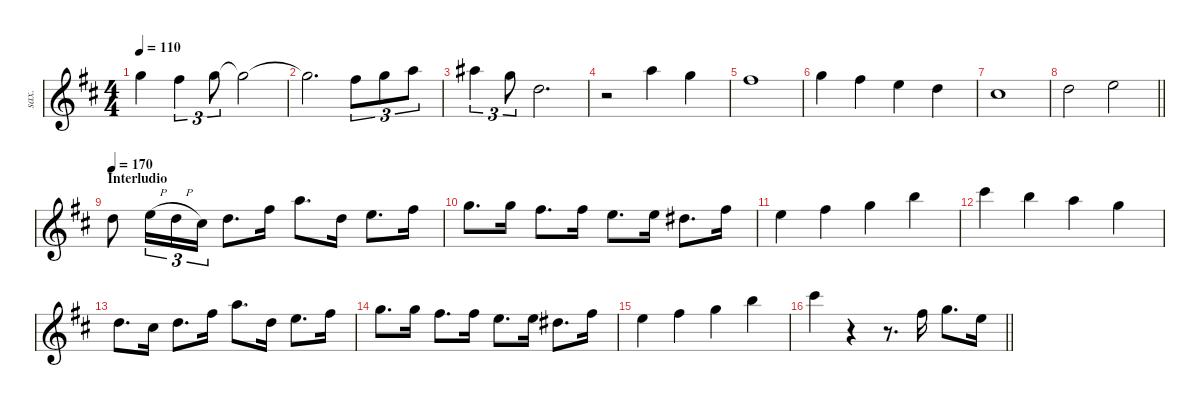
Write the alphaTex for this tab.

\defaultSystemsLayout 4
\hideDynamics
\useSystemSignSeparator
\otherSystemsTrackNameOrientation horizontal
\extendBarLines
\track ("Sax. T" "sax.") {instrument tenorsax}
\staff {score}
\tuning (E4 B3 G3 D3 A2 E2)
\displaytranspose 14
\ts (4 4)
\tempo 110
\clef g2
\ks d
1.1{acc forcenatural}.4{dy mp beam Down} 0.1{acc #}.4{tu (3 2) dy f beam Down} 1.1{acc forcenatural}.8{tu (3 2) beam Down} 1.1{t acc forcenatural}.2{beam Down} |
1.1{t acc forcenatural}.2{d beam Down} 0.1{acc #}.8{tu (3 2) beam Down} 1.1{acc forcenatural}.8{tu (3 2) beam Down} 3.1{acc forcenatural}.8{tu (3 2) beam Down} |
4.1{acc #}.4{tu (3 2) beam Down} 1.1{acc forcenatural}.8{tu (3 2) beam Down} 1.2{acc forcenatural}.2{d beam Down} |
r.2{beam Down} 3.1{acc forcenatural}.4{beam Down} 1.1{acc forcenatural}.4{beam Down} |
0.1{acc #}.1{beam Down} |
1.1{acc forcenatural}.4{beam Down} 0.1{acc #}.4{beam Down} 3.2{acc forcenatural}.4{beam Down} 1.2{acc forcenatural}.4{beam Down} |
0.2{acc #}.1{beam Down} |
\barLineRight lightlight
1.2{acc forcenatural}.2{beam Down} 3.2{acc forcenatural}.2{beam Down} |
\section ("" "Interludio")
\tempo 170
5.3{acc forcenatural}.8{beam Down} 7.3{h acc forcenatural}.16{tu (3 2) beam Down} 5.3{h acc forcenatural}.16{tu (3 2) beam Down} 4.3{acc #}.16{tu (3 2) beam Down} 5.3{acc forcenatural}.8{d beam Down} 5.2{acc #}.16{beam Down} 3.1{acc forcenatural}.8{d beam Down} 5.3{acc forcenatural}.16{beam Down} 3.2{acc forcenatural}.8{d beam Down} 5.2{acc #}.16{beam Down} |
6.2{acc forcenatural}.8{d beam Down} 6.2{acc forcenatural}.16{beam Down} 5.2{acc #}.8{d beam Down} 5.2{acc #}.16{beam Down} 3.2{acc forcenatural}.8{d beam Down} 3.2{acc forcenatural}.16{beam Down} 2.2{acc #}.8{d beam Down} 5.2{acc #}.16{beam Down} |
3.2{acc forcenatural}.4{beam Down} 0.1{acc #}.4{beam Down} 1.1{acc forcenatural}.4{beam Down} 5.1{acc forcenatural}.4{beam Down} |
7.1{acc #}.4{beam Down} 5.1{acc forcenatural}.4{beam Down} 3.1{acc forcenatural}.4{beam Down} 1.1{acc forcenatural}.4{beam Down} |
5.3{acc forcenatural}.8{d beam Down} 4.3{acc #}.16{beam Down} 5.3{acc forcenatural}.8{d beam Down} 5.2{acc #}.16{beam Down} 3.1{acc forcenatural}.8{d beam Down} 5.3{acc forcenatural}.16{beam Down} 3.2{acc forcenatural}.8{d beam Down} 5.2{acc #}.16{beam Down} |
6.2{acc forcenatural}.8{d beam Down} 6.2{acc forcenatural}.16{beam Down} 5.2{acc #}.8{d beam Down} 5.2{acc #}.16{beam Down} 3.2{acc forcenatural}.8{d beam Down} 3.2{acc forcenatural}.16{beam Down} 2.2{acc #}.8{d beam Down} 5.2{acc #}.16{beam Down} |
3.2{acc forcenatural}.4{beam Down} 0.1{acc #}.4{beam Down} 1.1{acc forcenatural}.4{beam Down} 5.1{acc forcenatural}.4{beam Down} |
\barLineRight lightlight
7.1{acc #}.4{beam Down} r.4{beam Down} r.8{d beam Down} 0.1{acc #}.16{beam Down} 1.1{acc forcenatural}.8{d beam Down} 3.2{acc forcenatural}.16{beam Down}
